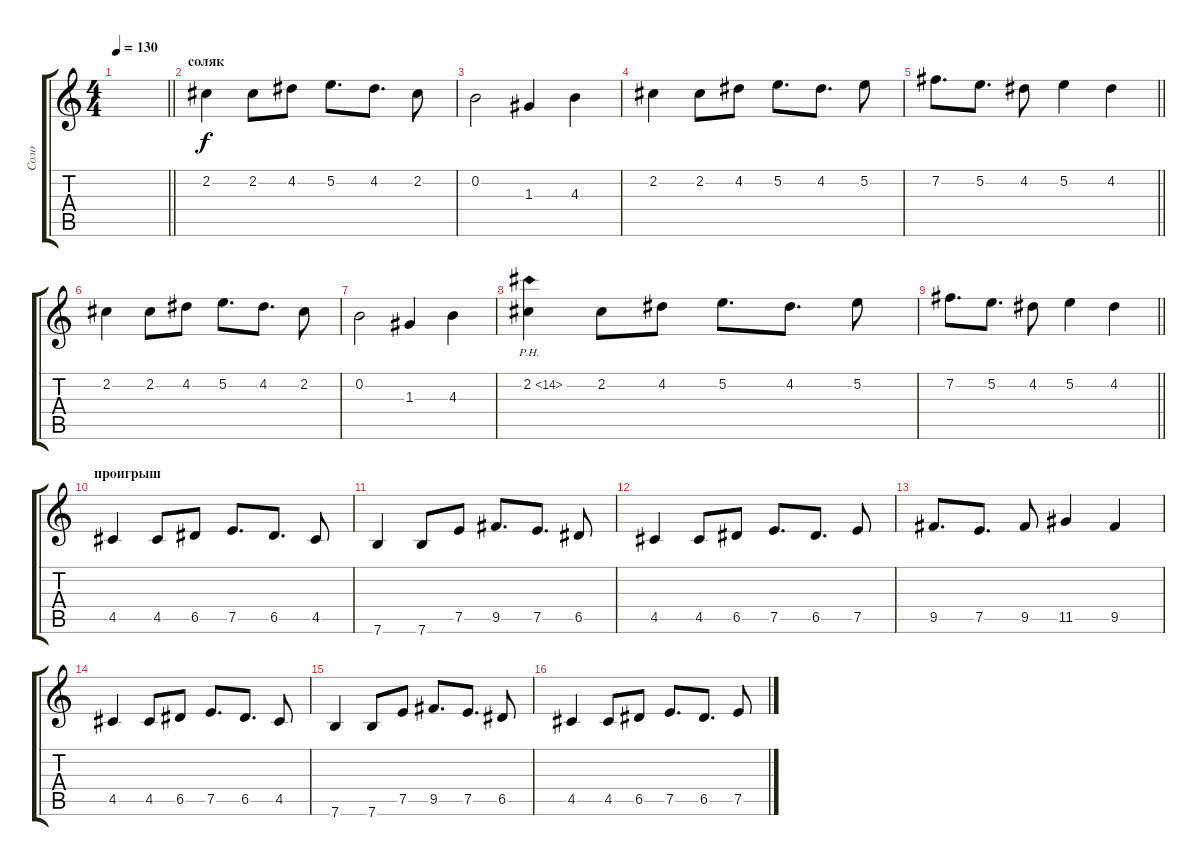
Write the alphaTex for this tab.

\track ("Соло" "Соло") {instrument distortionguitar}
\staff {score tabs}
\tuning (E4 B3 G3 D3 A2 E2) {hide}
\ts (4 4)
\tempo 130
\clef g2
\barLineRight lightlight
\ks c
|
\section ("" "соляк")
2.2.4 2.2.8 4.2.8 5.2.8{d} 4.2.8{d} 2.2.8 |
0.2.2 1.3.4 4.3.4 |
2.2.4 2.2.8 4.2.8 5.2.8{d} 4.2.8{d} 5.2.8 |
\barLineRight lightlight
7.2.8{d} 5.2.8{d} 4.2.8 5.2.4 4.2.4 |
2.2.4 2.2.8 4.2.8 5.2.8{d} 4.2.8{d} 2.2.8 |
0.2.2 1.3.4 4.3.4 |
2.2{ph 12}.4 2.2.8 4.2.8 5.2.8{d} 4.2.8{d} 5.2.8 |
\barLineRight lightlight
7.2.8{d} 5.2.8{d} 4.2.8 5.2.4 4.2.4 |
\section ("" "проигрыш")
4.5.4 4.5.8 6.5.8 7.5.8{d} 6.5.8{d} 4.5.8 |
7.6.4 7.6.8 7.5.8 9.5.8{d} 7.5.8{d} 6.5.8 |
4.5.4 4.5.8 6.5.8 7.5.8{d} 6.5.8{d} 7.5.8 |
9.5.8{d} 7.5.8{d} 9.5.8 11.5.4 9.5.4 |
4.5.4 4.5.8 6.5.8 7.5.8{d} 6.5.8{d} 4.5.8 |
7.6.4 7.6.8 7.5.8 9.5.8{d} 7.5.8{d} 6.5.8 |
4.5.4 4.5.8 6.5.8 7.5.8{d} 6.5.8{d} 7.5.8
